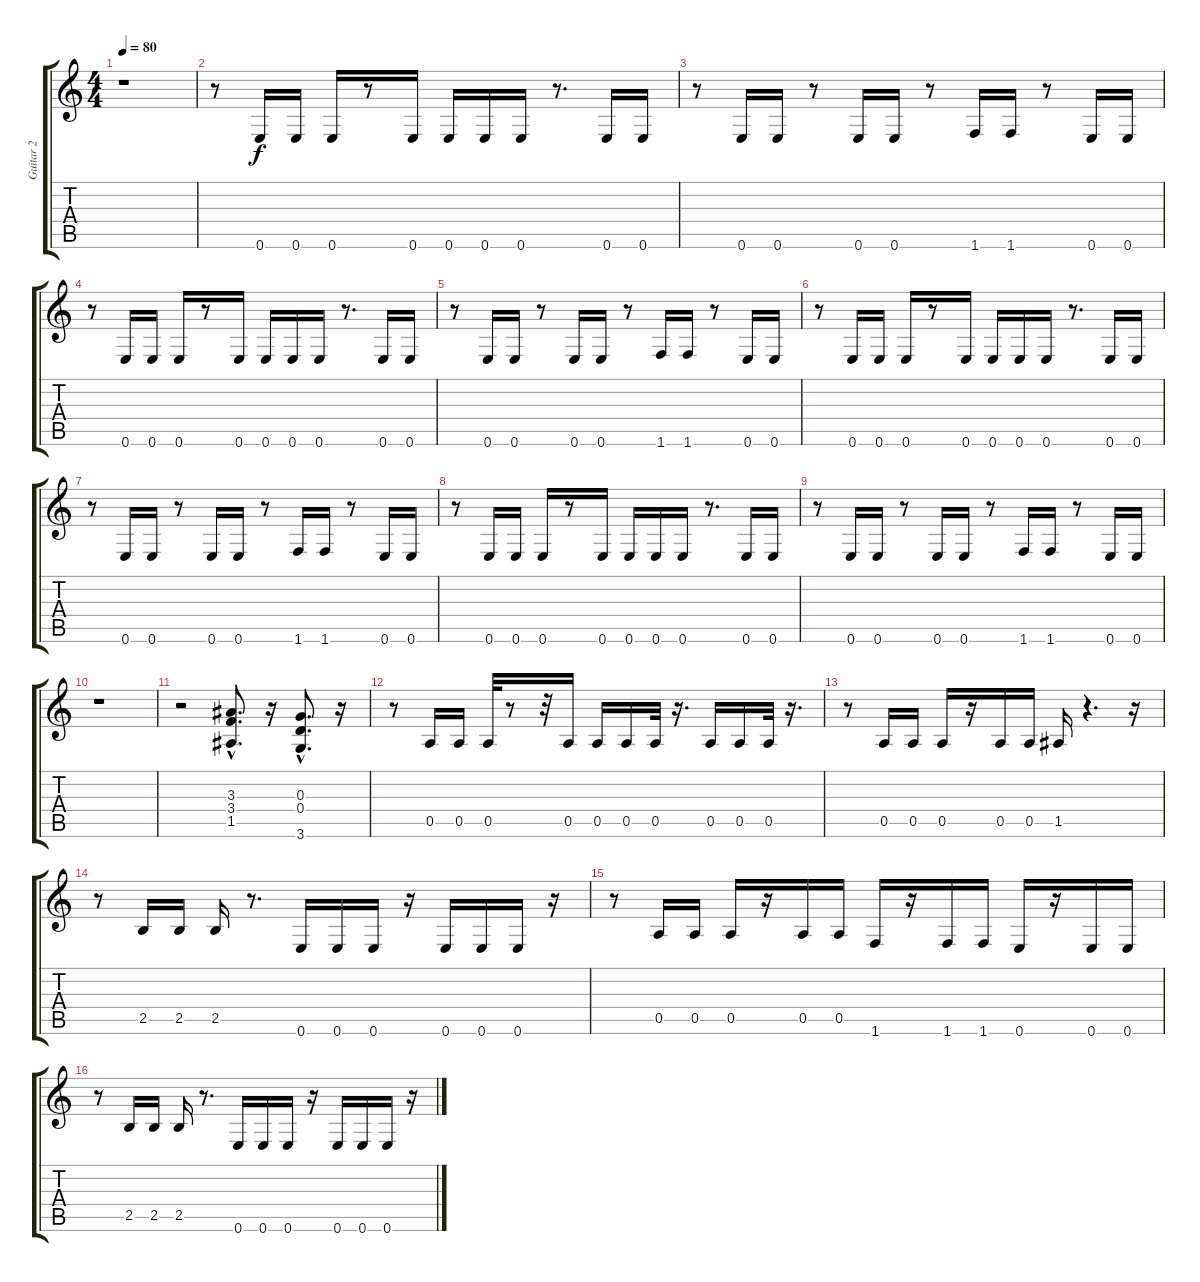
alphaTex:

\track ("Guitar 2" "Guitar 2") {instrument distortionguitar}
\staff {score tabs}
\tuning (E4 B3 G3 D3 A2 E2) {hide}
\ts (4 4)
\tempo 80
\clef g2
\ks c
r.1{dy f} |
r.8 0.6.16 0.6.16 0.6.16 r.8 0.6.16 0.6.16 0.6.16 0.6.16 r.8{d} 0.6.16 0.6.16 |
r.8 0.6.16 0.6.16 r.8 0.6.16 0.6.16 r.8 1.6.16 1.6.16 r.8 0.6.16 0.6.16 |
r.8 0.6.16 0.6.16 0.6.16 r.8 0.6.16 0.6.16 0.6.16 0.6.16 r.8{d} 0.6.16 0.6.16 |
r.8 0.6.16 0.6.16 r.8 0.6.16 0.6.16 r.8 1.6.16 1.6.16 r.8 0.6.16 0.6.16 |
r.8 0.6.16 0.6.16 0.6.16 r.8 0.6.16 0.6.16 0.6.16 0.6.16 r.8{d} 0.6.16 0.6.16 |
r.8 0.6.16 0.6.16 r.8 0.6.16 0.6.16 r.8 1.6.16 1.6.16 r.8 0.6.16 0.6.16 |
r.8 0.6.16 0.6.16 0.6.16 r.8 0.6.16 0.6.16 0.6.16 0.6.16 r.8{d} 0.6.16 0.6.16 |
r.8 0.6.16 0.6.16 r.8 0.6.16 0.6.16 r.8 1.6.16 1.6.16 r.8 0.6.16 0.6.16 |
r.1 |
r.2 (3.3{hac} 3.4{hac} 1.5{hac}).8{d} r.16 (0.3{hac} 0.4{hac} 3.6{hac}).8{d} r.16 |
r.8 0.5.16 0.5.16 0.5.32 r.8 r.32 0.5.16 0.5.16 0.5.16 0.5.32 r.16{d} 0.5.16 0.5.16 0.5.32 r.16{d} |
r.8 0.5.16 0.5.16 0.5.16 r.16 0.5.16 0.5.16 1.5.16 r.4{d} r.16 |
r.8 2.5.16 2.5.16 2.5.16 r.8{d} 0.6.16 0.6.16 0.6.16 r.16 0.6.16 0.6.16 0.6.16 r.16 |
r.8 0.5.16 0.5.16 0.5.16 r.16 0.5.16 0.5.16 1.6.16 r.16 1.6.16 1.6.16 0.6.16 r.16 0.6.16 0.6.16 |
r.8 2.5.16 2.5.16 2.5.16 r.8{d} 0.6.16 0.6.16 0.6.16 r.16 0.6.16 0.6.16 0.6.16 r.16
